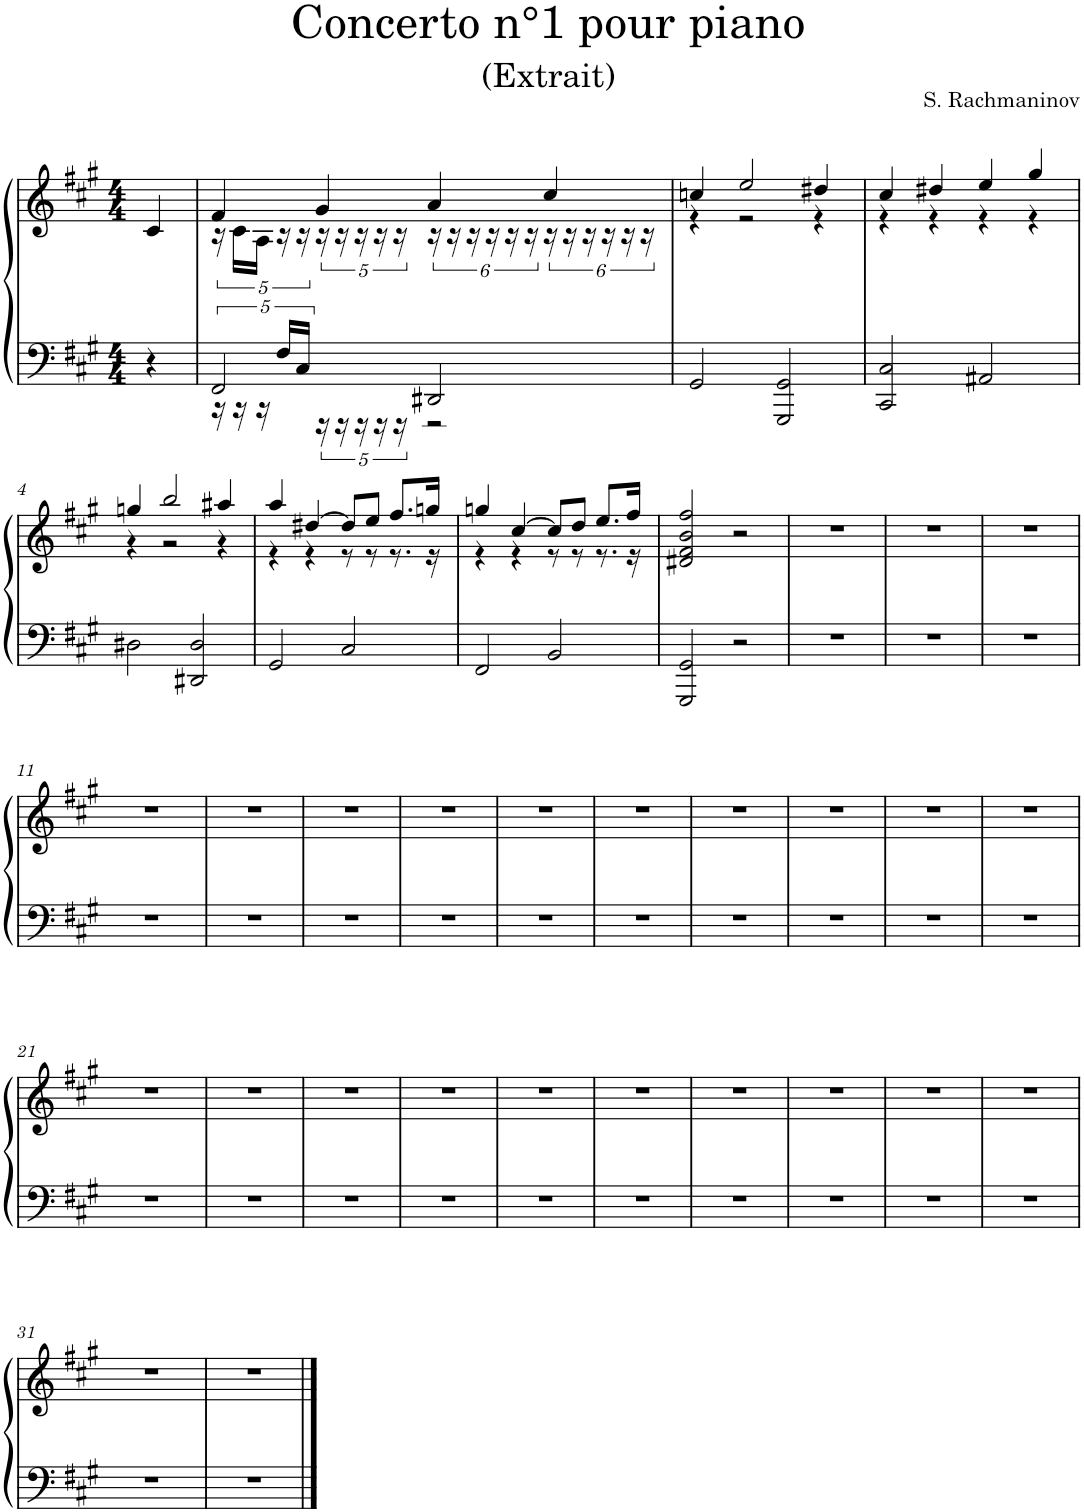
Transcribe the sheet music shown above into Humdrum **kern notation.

**kern	**kern
*part1	*part1
*staff2	*staff1
*I"Piano	*
*I'Pno.	*
*clefF4	*clefG2
*k[f#c#g#]	*k[f#c#g#]
*M4/4	*M4/4
=	=
4r	4c#/
=1	=1
*^	*^
2FF#/	20r	4f#/	20r
.	20r	.	20c#\LL
.	20r	.	20A\JJ
.	20F#/LL	.	4r
.	20C#/JJ	.	.
.	4r	4g#/	.
.	.	.	20r
.	.	.	20r
2DD#X/	2r	4a/	4r
.	.	4cc#/	4r
*v	*v	*	*
=2	=2	=2
2GG#/	4ccn/	4r
.	2ee/	2r
2GGG#/ 2GG#/	.	.
.	4dd#X/	4r
=3	=3	=3
2CC#/ 2C#/	4cc#/	4r
.	4dd#X/	4r
2AA#X/	4ee/	4r
.	4gg#/	4r
!!LO:LB:g=z	!!
=4	=4	=4
2D#X\	4ggn/	4r
.	2bb/	2r
2DD#X/ 2D#/	.	.
.	4aa#X/	4r
=5	=5	=5
2GG#/	4aa/	4r
.	[4dd#X/	4r
2C#/	8dd#/L]	8r
.	8ee/J	8r
.	8.ff#/L	8.r
.	16ggn/Jk	16r
=6	=6	=6
2FF#/	4ggn/	4r
.	[4cc#/	4r
2BB/	8cc#/L]	8r
.	8dd/J	8r
.	8.ee/L	8.r
.	16ff#/Jk	16r
*	*v	*v
=7	=7
2GGG#/ 2GG#/	2d#X/ 2f#/ 2b/ 2ff#/
2r	2r
=8	=8
1r	1r
=9	=9
1r	1r
=10	=10
1r	1r
!!LO:LB:g=z
=11	=11
1r	1r
=12	=12
1r	1r
=13	=13
1r	1r
=14	=14
1r	1r
=15	=15
1r	1r
=16	=16
1r	1r
=17	=17
1r	1r
=18	=18
1r	1r
=19	=19
1r	1r
=20	=20
1r	1r
!!LO:LB:g=z
=21	=21
1r	1r
=22	=22
1r	1r
=23	=23
1r	1r
=24	=24
1r	1r
=25	=25
1r	1r
=26	=26
1r	1r
=27	=27
1r	1r
=28	=28
1r	1r
=29	=29
1r	1r
=30	=30
1r	1r
!!LO:LB:g=z
=31	=31
1r	1r
=32	=32
1r	1r
==	==
*-	*-
